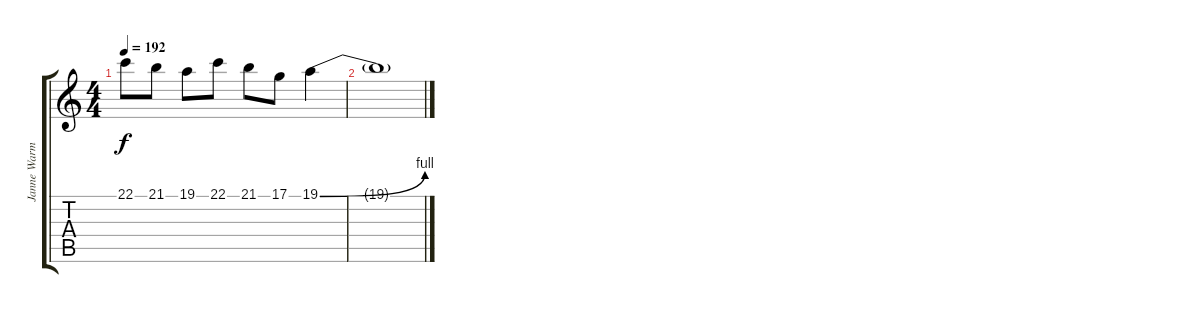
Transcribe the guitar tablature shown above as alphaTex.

\track ("Janne Warman" "Janne Warm") {instrument lead8bassandlead}
\staff {score tabs}
\tuning (D4 A3 F3 C3 G2 D2) {hide}
\ts (4 4)
\tempo 192
\clef g2
\ks c
22.1.8{dy f} 21.1.8 19.1.8 22.1.8 21.1.8 17.1.8 19.1{be (bend 0 0 60 4)}.4 |
19.1{t}.1
